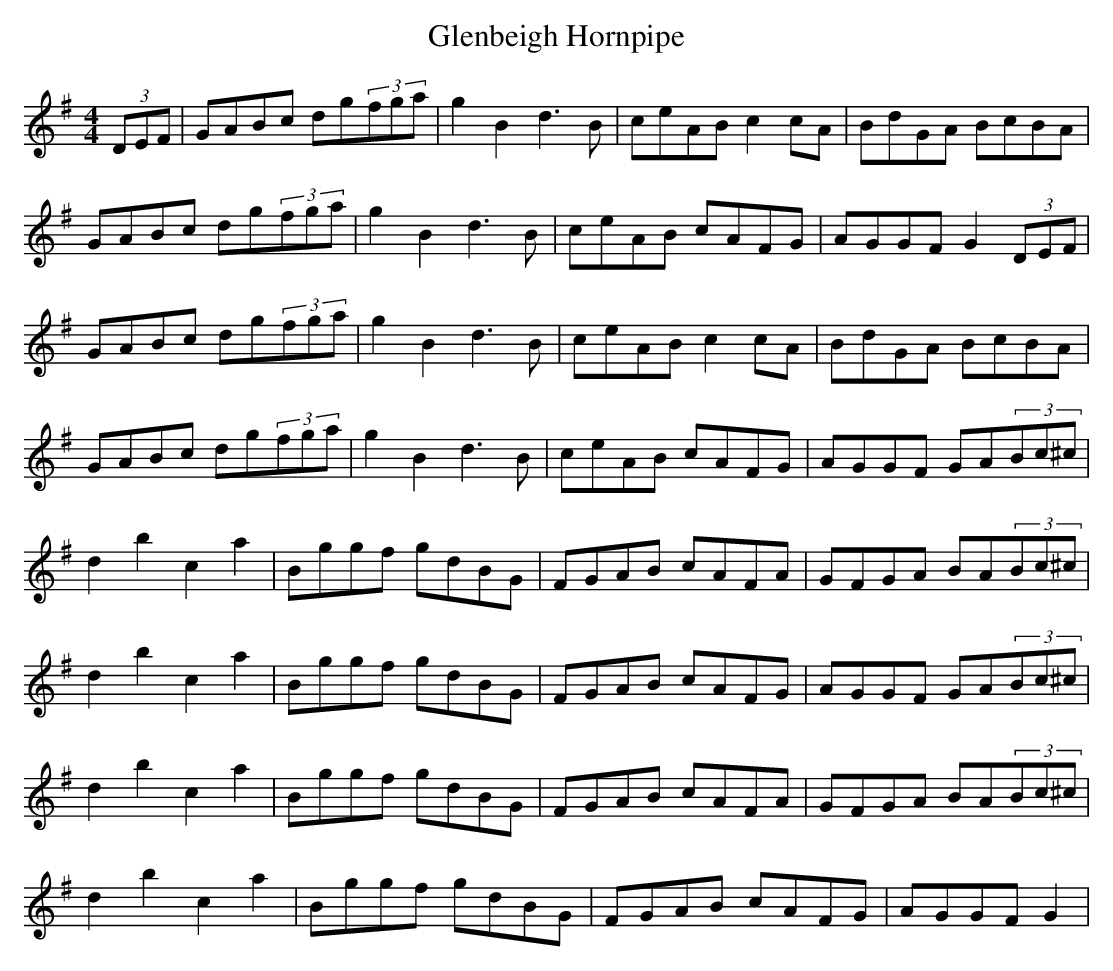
X:1
T:Glenbeigh Hornpipe
M:4/4
L:1/8
K:G
(3DEF | GABc dg(3fga | g2B2 d3B | ceAB c2cA | BdGA BcBA |
GABc dg(3fga | g2B2 d3B | ceAB cAFG | AGGF G2 (3DEF |
GABc dg(3fga | g2B2 d3B | ceAB c2cA | BdGA BcBA |
GABc dg(3fga | g2B2 d3B | ceAB cAFG | AGGF GA(3Bc^c |
d2b2 c2a2 | Bggf gdBG | FGAB cAFA | GFGA BA(3Bc^c |
d2b2 c2a2 | Bggf gdBG | FGAB cAFG | AGGF GA(3Bc^c |
d2b2 c2a2 | Bggf gdBG | FGAB cAFA | GFGA BA(3Bc^c |
d2b2 c2a2 | Bggf gdBG | FGAB cAFG | AGGF G2 |
